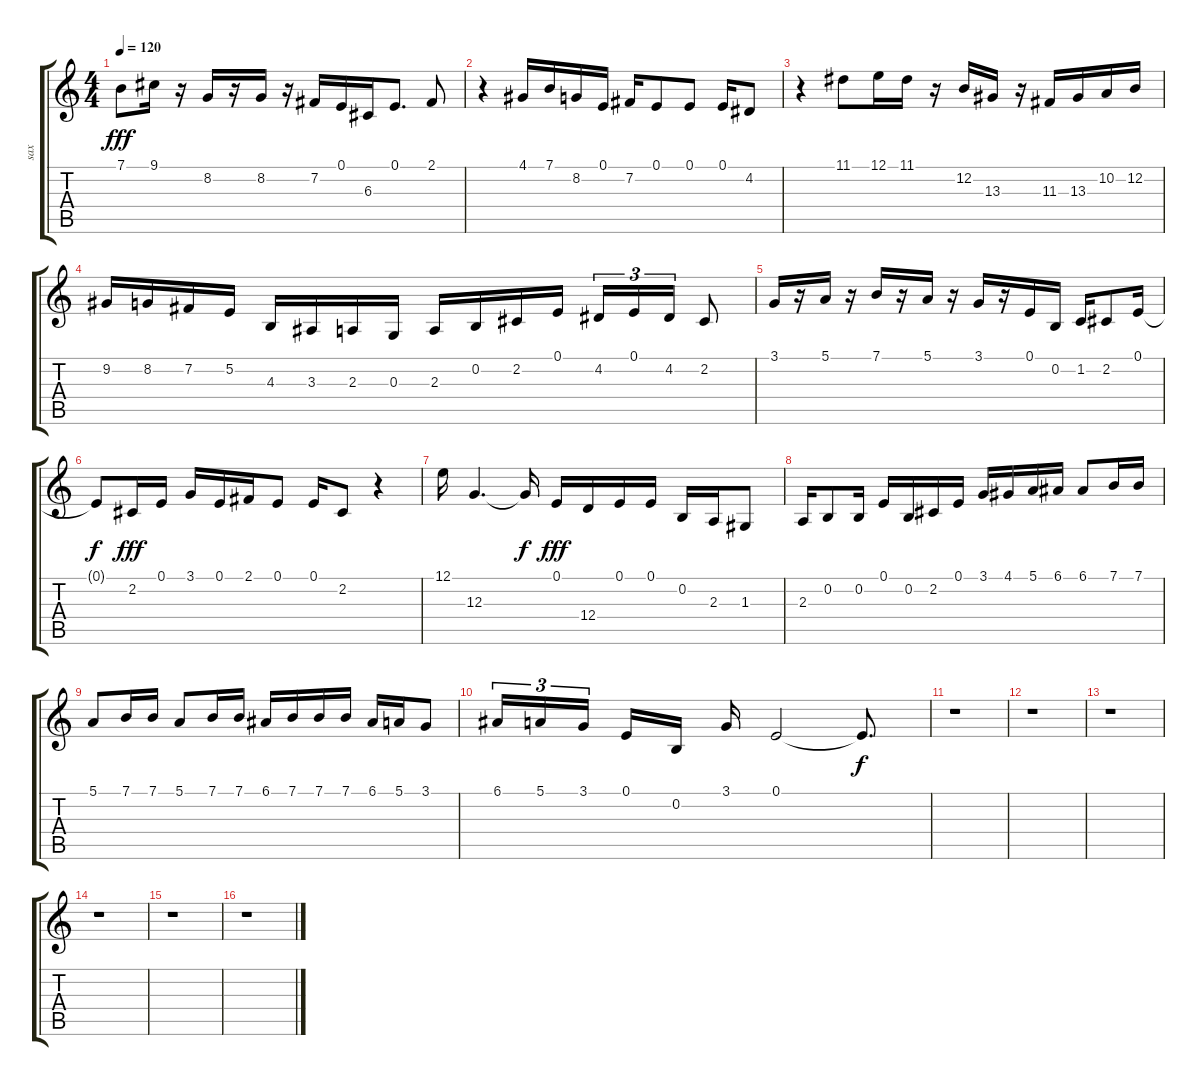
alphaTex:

\track ("sax" "sax") {instrument altosax}
\staff {score tabs}
\tuning (E4 B3 G3 D3 A2 E2) {hide}
\ts (4 4)
\tempo 120
\clef g2
\ks c
7.1.8{dy fff} 9.1.16 r.16 8.2.16 r.16 8.2.16 r.16 7.2.16 0.1.16 6.3.16 0.1.8{d} 2.1.8 |
r.4 4.1.16 7.1.16 8.2.16 0.1.16 7.2.16 0.1.8 0.1.8 0.1.16 4.2.8 |
r.4 11.1.8 12.1.16 11.1.16 r.16 12.2.16 13.3.16 r.16 11.3.16 13.3.16 10.2.16 12.2.16 |
9.2.16 8.2.16 7.2.16 5.2.16 4.3.16 3.3.16 2.3.16 0.3.16 2.3.16 0.2.16 2.2.16 0.1.16 4.2.16{tu (3 2)} 0.1.16{tu (3 2)} 4.2.16{tu (3 2)} 2.2.8 |
3.1.16 r.16 5.1.16 r.16 7.1.16 r.16 5.1.16 r.16 3.1.16 r.16 0.1.16 0.2.16 1.2.16 2.2.8 0.1.16 |
0.1{t}.8{dy f} 2.2.16{dy fff} 0.1.16 3.1.16 0.1.16 2.1.16 0.1.8 0.1.16 2.2.8 r.4 |
12.1.16 12.3.4{d} 12.3{t}.16{dy f} 0.1.16{dy fff} 12.4.16 0.1.16 0.1.16 0.2.16 2.3.16 1.3.8 |
2.3.16 0.2.8 0.2.16 0.1.16 0.2.16 2.2.16 0.1.16 3.1.16 4.1.16 5.1.16 6.1.16 6.1.8 7.1.16 7.1.16 |
5.1.8 7.1.16 7.1.16 5.1.8 7.1.16 7.1.16 6.1.16 7.1.16 7.1.16 7.1.16 6.1.16 5.1.16 3.1.8 |
6.1.16{tu (3 2)} 5.1.16{tu (3 2)} 3.1.16{tu (3 2) beam splitsecondary} 0.1.16 0.2.16 3.1.16 0.1.2 0.1{t}.8{d dy f} |
r.1 |
r.1 |
r.1 |
r.1 |
r.1 |
r.1
